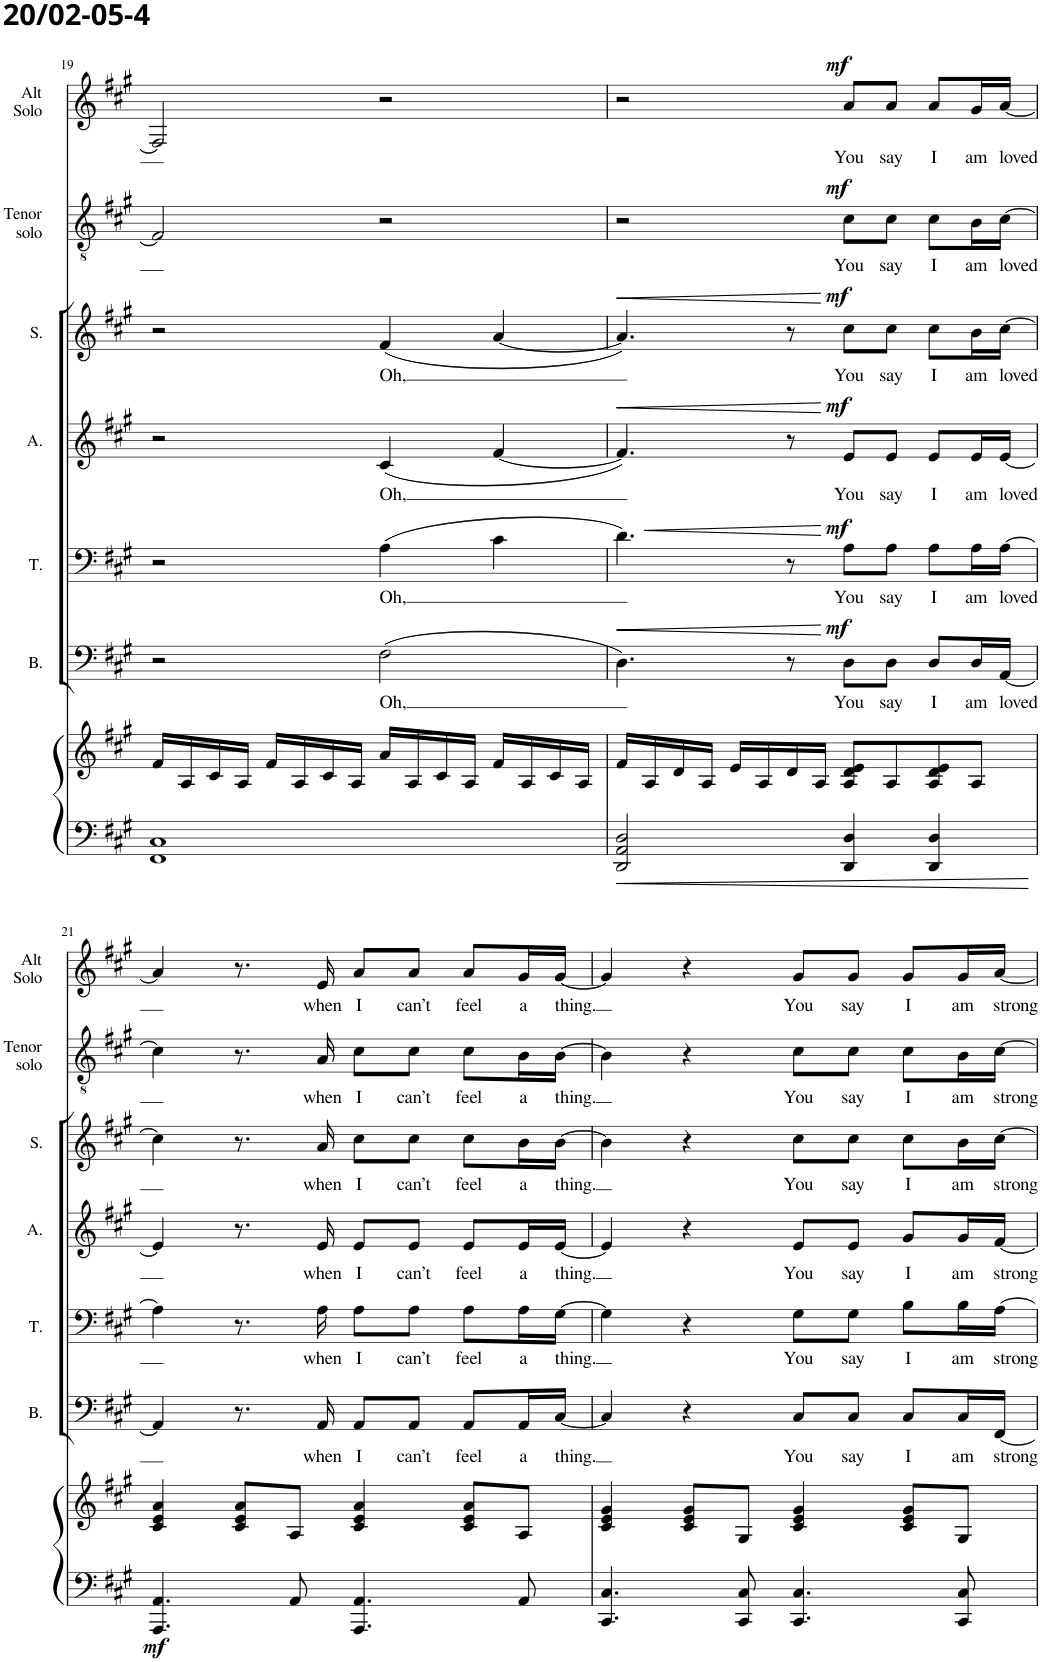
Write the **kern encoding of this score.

**kern	**kern	**dynam	**kern	**text	**dynam	**kern	**text	**dynam	**kern	**text	**dynam	**kern	**text	**dynam	**kern	**text	**dynam	**kern	**text	**dynam
*part7	*part7	*part7	*part6	*part6	*part6	*part5	*part5	*part5	*part4	*part4	*part4	*part3	*part3	*part3	*part2	*part2	*part2	*part1	*part1	*part1
*staff8	*staff7	*staff7/8	*staff6	*staff6	*staff6	*staff5	*staff5	*staff5	*staff4	*staff4	*staff4	*staff3	*staff3	*staff3	*staff2	*staff2	*staff2	*staff1	*staff1	*staff1
*I"Piano	*	*	*I"Bas	*	*	*I"Tenor	*	*	*I"Alt	*	*	*I"Sopraan	*	*	*I"Tenor solo	*	*	*I"Alt Solo	*	*
*I'Pno	*	*	*I'B.	*	*	*I'T.	*	*	*I'A.	*	*	*I'S.	*	*	*I'Tenor  solo	*	*	*I'Alt Solo	*	*
!!LO:PB:g=z
*clefF4	*clefG2	*	*clefF4	*	*	*clefF4	*	*	*clefG2	*	*	*clefG2	*	*	*clefGv2	*	*	*clefG2	*	*
*k[f#c#g#]	*k[f#c#g#]	*	*k[f#c#g#]	*	*	*k[f#c#g#]	*	*	*k[f#c#g#]	*	*	*k[f#c#g#]	*	*	*k[f#c#g#]	*	*	*k[f#c#g#]	*	*
*M4/4	*M4/4	*	*M4/4	*	*	*M4/4	*	*	*M4/4	*	*	*M4/4	*	*	*M4/4	*	*	*M4/4	*	*
=19	=19	=19	=19	=19	=19	=19	=19	=19	=19	=19	=19	=19	=19	=19	=19	=19	=19	=19	=19	=19
1FF# 1C#	16f#/LL	.	2r	.	.	2r	.	.	2r	.	.	2r	.	.	2F#/]	.	.	2F#/]	.	.
.	16A/	.	.	.	.	.	.	.	.	.	.	.	.	.	.	.	.	.	.	.
.	16c#/	.	.	.	.	.	.	.	.	.	.	.	.	.	.	.	.	.	.	.
.	16A/JJ	.	.	.	.	.	.	.	.	.	.	.	.	.	.	.	.	.	.	.
.	16f#/LL	.	.	.	.	.	.	.	.	.	.	.	.	.	.	.	.	.	.	.
.	16A/	.	.	.	.	.	.	.	.	.	.	.	.	.	.	.	.	.	.	.
.	16c#/	.	.	.	.	.	.	.	.	.	.	.	.	.	.	.	.	.	.	.
.	16A/JJ	.	.	.	.	.	.	.	.	.	.	.	.	.	.	.	.	.	.	.
!	!	!	!	!LO:LY:b	!	!	!LO:LY:b	!	!	!LO:LY:b	!	!	!LO:LY:b	!	!	!	!	!	!	!
.	16a/LL	.	(2F#\	Oh,	.	(4A\	Oh,	.	(4c#/	Oh,	.	(4f#/	Oh,	.	2r	.	.	2r	.	.
.	16A/	.	.	.	.	.	.	.	.	.	.	.	.	.	.	.	.	.	.	.
.	16c#/	.	.	.	.	.	.	.	.	.	.	.	.	.	.	.	.	.	.	.
.	16A/JJ	.	.	.	.	.	.	.	.	.	.	.	.	.	.	.	.	.	.	.
.	16f#/LL	.	.	.	.	4c#\	.	.	[4f#/	.	.	[4a/	.	.	.	.	.	.	.	.
.	16A/	.	.	.	.	.	.	.	.	.	.	.	.	.	.	.	.	.	.	.
.	16c#/	.	.	.	.	.	.	.	.	.	.	.	.	.	.	.	.	.	.	.
.	16A/JJ	.	.	.	.	.	.	.	.	.	.	.	.	.	.	.	.	.	.	.
=20	=20	=20	=20	=20	=20	=20	=20	=20	=20	=20	=20	=20	=20	=20	=20	=20	=20	=20	=20	=20
!	!	!	!	!	!LO:HP:b	!	!	!LO:HP:b	!	!	!LO:HP:b	!	!	!LO:HP:b	!	!	!	!	!	!
2DD/ 2AA/ 2D/	16f#/LL	.	4.D\)	.	<	4.d\)	.	<	4.f#/])	.	<	4.a/])	.	<	2r	.	.	2r	.	.
.	16A/	.	.	.	.	.	.	.	.	.	.	.	.	.	.	.	.	.	.	.
.	16d/	.	.	.	.	.	.	.	.	.	.	.	.	.	.	.	.	.	.	.
.	16A/JJ	.	.	.	.	.	.	.	.	.	.	.	.	.	.	.	.	.	.	.
.	16e/LL	.	.	.	.	.	.	.	.	.	.	.	.	.	.	.	.	.	.	.
.	16A/	.	.	.	.	.	.	.	.	.	.	.	.	.	.	.	.	.	.	.
.	16d/	.	8r	.	.	8r	.	.	8r	.	.	8r	.	.	.	.	.	.	.	.
.	16A/JJ	.	.	.	.	.	.	.	.	.	.	.	.	.	.	.	.	.	.	.
!	!	!	!	!LO:LY:b	!LO:DY:n=1:a	!	!LO:LY:b	!LO:DY:n=1:a	!	!LO:LY:b	!LO:DY:n=1:a	!	!LO:LY:b	!LO:DY:n=1:a	!	!LO:LY:b	!LO:DY:a	!	!LO:LY:b	!LO:DY:a
4DD/ 4D/	8A/ 8d/ 8e/L	.	8D\L	You	[ mf	8A\L	You	[ mf	8e/L	You	[ mf	8cc#\L	You	[ mf	8c#\L	You	mf	8a/L	You	mf
!	!	!	!	!LO:LY:b	!	!	!LO:LY:b	!	!	!LO:LY:b	!	!	!LO:LY:b	!	!	!LO:LY:b	!	!	!LO:LY:b	!
.	8A/	.	8D\J	say	.	8A\J	say	.	8e/J	say	.	8cc#\J	say	.	8c#\J	say	.	8a/J	say	.
!	!	!	!	!LO:LY:b	!	!	!LO:LY:b	!	!	!LO:LY:b	!	!	!LO:LY:b	!	!	!LO:LY:b	!	!	!LO:LY:b	!
4DD/ 4D/	8A/ 8d/ 8e/	.	8D/L	I	.	8A\L	I	.	8e/L	I	.	8cc#\L	I	.	8c#\L	I	.	8a/L	I	.
!	!	!	!	!LO:LY:b	!	!	!LO:LY:b	!	!	!LO:LY:b	!	!	!LO:LY:b	!	!	!LO:LY:b	!	!	!LO:LY:b	!
.	8A/J	.	16D/L	am	.	16A\L	am	.	16e/L	am	.	16b\L	am	.	16B\L	am	.	16g#/L	am	.
!	!	!	!	!LO:LY:b	!	!	!LO:LY:b	!	!	!LO:LY:b	!	!	!LO:LY:b	!	!	!LO:LY:b	!	!	!LO:LY:b	!
.	.	.	[16AA/JJ	loved	.	[16A\JJ	loved	.	[16e/JJ	loved	.	[16cc#\JJ	loved	.	[16c#\JJ	loved	.	[16a/JJ	loved	.
!!LO:LB:g=z
=21	=21	=21	=21	=21	=21	=21	=21	=21	=21	=21	=21	=21	=21	=21	=21	=21	=21	=21	=21	=21
!	!	!LO:DY:b=2	!	!	!	!	!	!	!	!	!	!	!	!	!	!	!	!	!	!
4.AAA/ 4.AA/	4c#/ 4e/ 4a/	mf	4AA/]	.	.	4A\]	.	.	4e/]	.	.	4cc#\]	.	.	4c#\]	.	.	4a/]	.	.
.	8c#/ 8e/ 8a/L	.	8.r	.	.	8.r	.	.	8.r	.	.	8.r	.	.	8.r	.	.	8.r	.	.
8AA/	8A/J	.	.	.	.	.	.	.	.	.	.	.	.	.	.	.	.	.	.	.
!	!	!	!	!LO:LY:b	!	!	!LO:LY:b	!	!	!LO:LY:b	!	!	!LO:LY:b	!	!	!LO:LY:b	!	!	!LO:LY:b	!
.	.	.	16AA/	when	.	16A\	when	.	16e/	when	.	16a/	when	.	16A/	when	.	16e/	when	.
!	!	!	!	!LO:LY:b	!	!	!LO:LY:b	!	!	!LO:LY:b	!	!	!LO:LY:b	!	!	!LO:LY:b	!	!	!LO:LY:b	!
4.AAA/ 4.AA/	4c#/ 4e/ 4a/	.	8AA/L	I	.	8A\L	I	.	8e/L	I	.	8cc#\L	I	.	8c#\L	I	.	8a/L	I	.
!	!	!	!	!LO:LY:b	!	!	!LO:LY:b	!	!	!LO:LY:b	!	!	!LO:LY:b	!	!	!LO:LY:b	!	!	!LO:LY:b	!
.	.	.	8AA/J	can’t	.	8A\J	can’t	.	8e/J	can’t	.	8cc#\J	can’t	.	8c#\J	can’t	.	8a/J	can’t	.
!	!	!	!	!LO:LY:b	!	!	!LO:LY:b	!	!	!LO:LY:b	!	!	!LO:LY:b	!	!	!LO:LY:b	!	!	!LO:LY:b	!
.	8c#/ 8e/ 8a/L	.	8AA/L	feel	.	8A\L	feel	.	8e/L	feel	.	8cc#\L	feel	.	8c#\L	feel	.	8a/L	feel	.
!	!	!	!	!LO:LY:b	!	!	!LO:LY:b	!	!	!LO:LY:b	!	!	!LO:LY:b	!	!	!LO:LY:b	!	!	!LO:LY:b	!
8AA/	8A/J	.	16AA/L	a	.	16A\L	a	.	16e/L	a	.	16b\L	a	.	16B\L	a	.	16g#/L	a	.
!	!	!	!	!LO:LY:b	!	!	!LO:LY:b	!	!	!LO:LY:b	!	!	!LO:LY:b	!	!	!LO:LY:b	!	!	!LO:LY:b	!
.	.	.	[16C#/JJ	thing.	.	[16G#\JJ	thing.	.	[16e/JJ	thing.	.	[16b\JJ	thing.	.	[16B\JJ	thing.	.	[16g#/JJ	thing.	.
=22	=22	=22	=22	=22	=22	=22	=22	=22	=22	=22	=22	=22	=22	=22	=22	=22	=22	=22	=22	=22
4.CC#/ 4.C#/	4c#/ 4e/ 4g#/	.	4C#/]	.	.	4G#\]	.	.	4e/]	.	.	4b\]	.	.	4B\]	.	.	4g#/]	.	.
.	8c#/ 8e/ 8g#/L	.	4r	.	.	4r	.	.	4r	.	.	4r	.	.	4r	.	.	4r	.	.
8CC#/ 8C#/	8G#/J	.	.	.	.	.	.	.	.	.	.	.	.	.	.	.	.	.	.	.
!	!	!	!	!LO:LY:b	!	!	!LO:LY:b	!	!	!LO:LY:b	!	!	!LO:LY:b	!	!	!LO:LY:b	!	!	!LO:LY:b	!
4.CC#/ 4.C#/	4c#/ 4e/ 4g#/	.	8C#/L	You	.	8G#\L	You	.	8e/L	You	.	8cc#\L	You	.	8c#\L	You	.	8g#/L	You	.
!	!	!	!	!LO:LY:b	!	!	!LO:LY:b	!	!	!LO:LY:b	!	!	!LO:LY:b	!	!	!LO:LY:b	!	!	!LO:LY:b	!
.	.	.	8C#/J	say	.	8G#\J	say	.	8e/J	say	.	8cc#\J	say	.	8c#\J	say	.	8g#/J	say	.
!	!	!	!	!LO:LY:b	!	!	!LO:LY:b	!	!	!LO:LY:b	!	!	!LO:LY:b	!	!	!LO:LY:b	!	!	!LO:LY:b	!
.	8c#/ 8e/ 8g#/L	.	8C#/L	I	.	8B\L	I	.	8g#/L	I	.	8cc#\L	I	.	8c#\L	I	.	8g#/L	I	.
!	!	!	!	!LO:LY:b	!	!	!LO:LY:b	!	!	!LO:LY:b	!	!	!LO:LY:b	!	!	!LO:LY:b	!	!	!LO:LY:b	!
8CC#/ 8C#/	8G#/J	.	16C#/L	am	.	16B\L	am	.	16g#/L	am	.	16b\L	am	.	16B\L	am	.	16g#/L	am	.
!	!	!	!	!LO:LY:b	!	!	!LO:LY:b	!	!	!LO:LY:b	!	!	!LO:LY:b	!	!	!LO:LY:b	!	!	!LO:LY:b	!
.	.	.	[16FF#/JJ	strong	.	[16A\JJ	strong	.	[16f#/JJ	strong	.	[16cc#\JJ	strong	.	[16c#\JJ	strong	.	[16a/JJ	strong	.
=	=	=	=	=	=	=	=	=	=	=	=	=	=	=	=	=	=	=	=	=
*-	*-	*-	*-	*-	*-	*-	*-	*-	*-	*-	*-	*-	*-	*-	*-	*-	*-	*-	*-	*-
